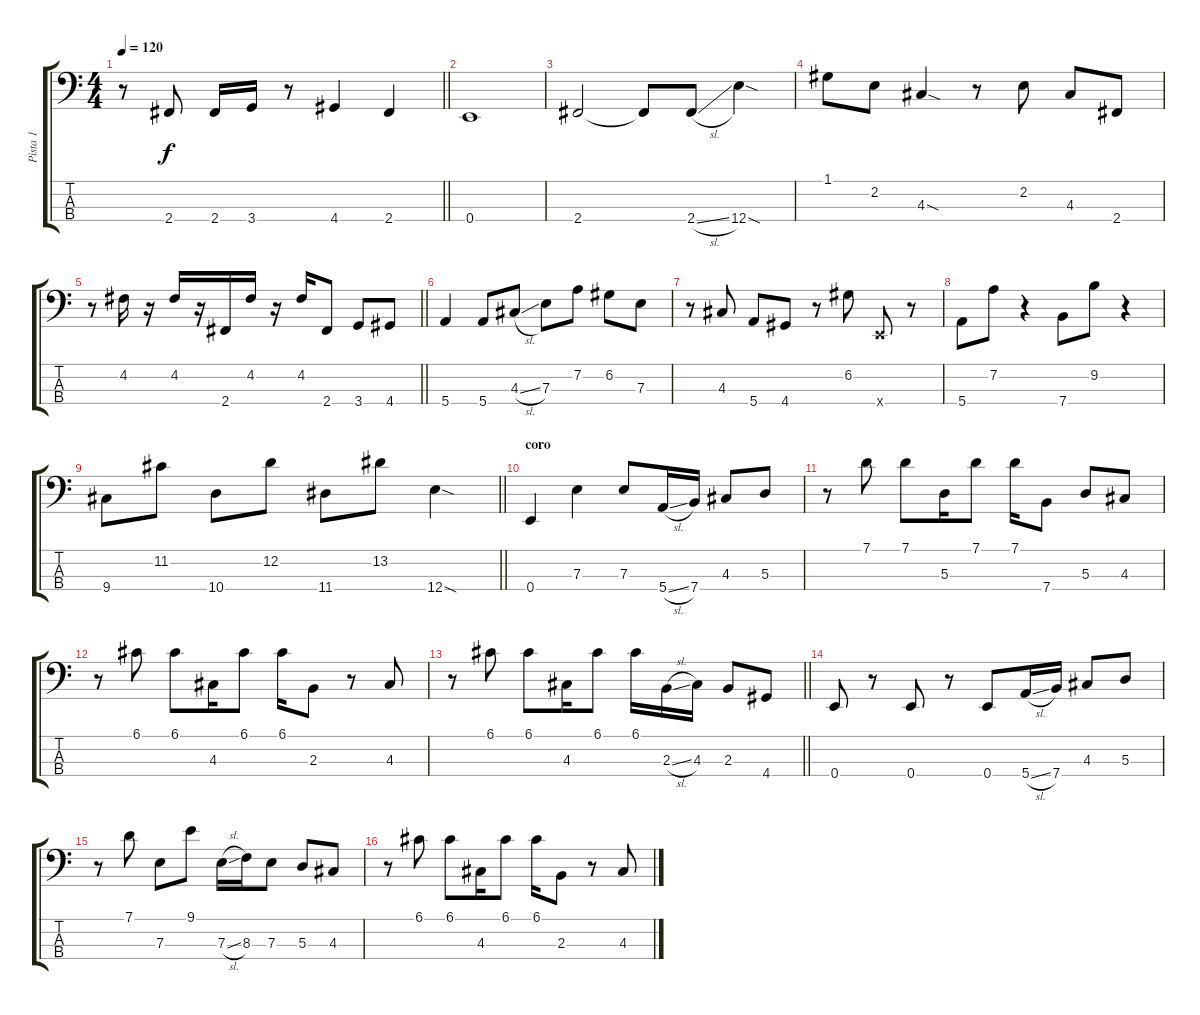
\track ("Pista 1" "Pista 1") {instrument electricbassfinger}
\staff {score tabs}
\tuning (G2 D2 A1 E1) {hide}
\ts (4 4)
\tempo 120
\clef f4
\barLineRight lightlight
\ks c
r.8{dy f} 2.4.8 2.4.16 3.4.16 r.8 4.4.4 2.4.4 |
\section ("" "")
0.4.1 |
2.4.2 2.4{t}.8 2.4{sl}.8 12.4{sod}.4 |
1.1.8 2.2.8 4.3{sod}.4 r.8 2.2.8 4.3.8 2.4.8 |
\barLineRight lightlight
r.8 4.2.16{instrument slapbass1} r.16 4.2.16 r.16 2.4.16 4.2.16 r.16 4.2.16{instrument electricbassfinger} 2.4.8 3.4.8 4.4.8 |
5.4.4 5.4.8 4.3{sl}.8 7.3.8 7.2.8 6.2.8 7.3.8 |
r.8 4.3.8 5.4.8 4.4.8 r.8 6.2.8{instrument slapbass1} 0.4{x}.8 r.8 |
5.4.8 7.2.8 r.4 7.4.8 9.2.8 r.4 |
\barLineRight lightlight
9.4.8 11.2.8 10.4.8 12.2.8 11.4.8 13.2.8 12.4{sod}.4 |
\section ("" "coro")
0.4.4 7.3.4 7.3.8 5.4{sl}.16 7.4.16 4.3.8 5.3.8 |
r.8 7.1.8 7.1.8 5.3.16 7.1.8 7.1.16 7.4.8 5.3.8 4.3.8 |
r.8 6.1.8 6.1.8 4.3.16 6.1.8 6.1.16 2.3.8 r.8 4.3.8 |
\barLineRight lightlight
r.8 6.1.8 6.1.8 4.3.16 6.1.8 6.1.16 2.3{sl}.16 4.3.16 2.3.8 4.4.8 |
0.4.8 r.8 0.4.8 r.8 0.4.8 5.4{sl}.16 7.4.16 4.3.8 5.3.8 |
r.8 7.1.8 7.3.8 9.1.8 7.3{sl}.16 8.3.16 7.3.8 5.3.8 4.3.8 |
r.8 6.1.8 6.1.8 4.3.16 6.1.8 6.1.16 2.3.8 r.8 4.3.8
